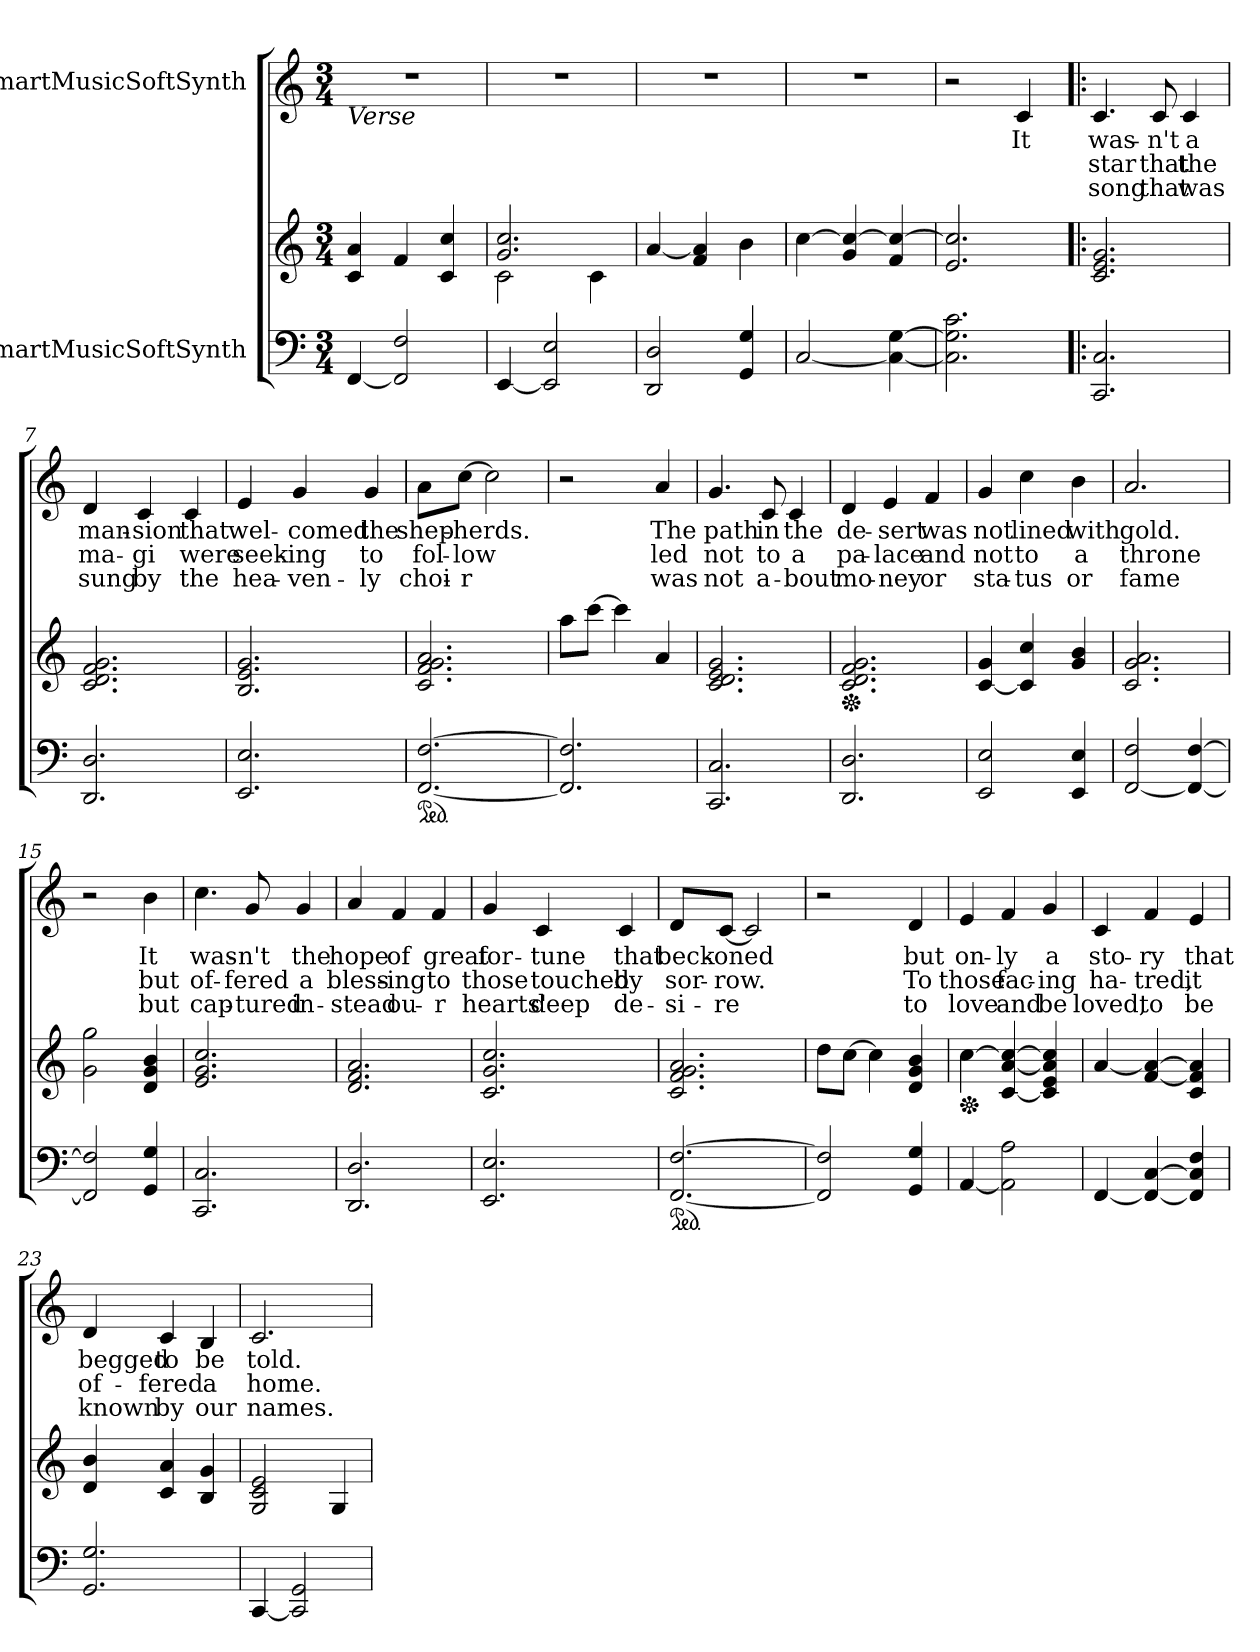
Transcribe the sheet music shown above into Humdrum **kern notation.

**kern	**kern	**kern	**text	**text	**text
*part2	*part2	*part1	*part1	*part1	*part1
*staff3	*staff2	*staff1	*staff1	*staff1	*staff1
*I"SmartMusicSoftSynth	*	*I"SmartMusicSoftSynth	*	*	*
*clefF4	*clefG2	*clefG2	*	*	*
*k[]	*k[]	*k[]	*	*	*
*M3/4	*M3/4	*M3/4	*	*	*
=1	=1	=1	=1	=1	=1
!	!	!LO:TX:b:i:t=Verse	!	!	!
[4FF/	4c/ 4a/	2.r	.	.	.
2FF/] 2F/	4f/	.	.	.	.
.	4c/ 4cc/	.	.	.	.
=2	=2	=2	=2	=2	=2
*	*^	*	*	*	*
[4EE/	2.g/ 2.cc/	2c\	2.r	.	.	.
2EE/] 2E/	.	.	.	.	.	.
.	.	4c\	.	.	.	.
*	*v	*v	*	*	*	*
=3	=3	=3	=3	=3	=3
2DD/ 2D/	[4a/	2.r	.	.	.
.	4f/ 4a/]	.	.	.	.
4GG/ 4G/	4b\	.	.	.	.
=4	=4	=4	=4	=4	=4
[2C/	[4cc\	2.r	.	.	.
.	4g/ 4cc/_	.	.	.	.
4C\_ [4G\	4f/ 4cc/_	.	.	.	.
=5	=5	=5	=5	=5	=5
2.C\] 2.G\] 2.c\	2.e/ 2.cc/]	2r	.	.	.
!	!	!	!LO:LY:b	!	!
.	.	4c/	It	.	.
=6!|:	=6!|:	=6!|:	=6!|:	=6!|:	=6!|:
!	!	!	!LO:LY:b	!LO:LY:b	!LO:LY:b
2.CC/ 2.C/	2.c/ 2.e/ 2.g/	4.c/	was-	star	song
!	!	!	!LO:LY:b	!LO:LY:b	!LO:LY:b
.	.	8c/	-n't	that	that
!	!	!	!LO:LY:b	!LO:LY:b	!LO:LY:b
.	.	4c/	a	the	was
=7	=7	=7	=7	=7	=7
!	!	!	!LO:LY:b	!LO:LY:b	!LO:LY:b
2.DD/ 2.D/	2.c/ 2.d/ 2.f/ 2.g/	4d/	man-	ma-	sung
!	!	!	!LO:LY:b	!LO:LY:b	!LO:LY:b
.	.	4c/	-sion	-gi	by
!	!	!	!LO:LY:b	!LO:LY:b	!LO:LY:b
.	.	4c/	that	were	the
!!LO:LB:g=z
=8	=8	=8	=8	=8	=8
!	!	!	!LO:LY:b	!LO:LY:b	!LO:LY:b
2.EE/ 2.E/	2.B/ 2.e/ 2.g/	4e/	wel-	seek-	hea-
!	!	!	!LO:LY:b	!LO:LY:b	!LO:LY:b
.	.	4g/	-comed	-ing	-ven-
!	!	!	!LO:LY:b	!LO:LY:b	!LO:LY:b
.	.	4g/	the	to	-ly
!!LO:LB:g=z
=9	=9	=9	=9	=9	=9
*ped	*	*	*	*	*
!	!	!	!LO:LY:b	!LO:LY:b	!LO:LY:b
[2.FF/ [2.F/	2.c/ 2.f/ 2.g/ 2.a/	8a\L	shep-	fol-	choi-
!	!	!	!LO:LY:b	!LO:LY:b	!LO:LY:b
.	.	[8cc\J	-herds.	-low	-r
.	.	2cc\]	.	.	.
=10	=10	=10	=10	=10	=10
2.FF/] 2.F/]	8aa\L	2r	.	.	.
.	[8ccc\J	.	.	.	.
.	4ccc\]	.	.	.	.
!	!	!	!LO:LY:b	!LO:LY:b	!LO:LY:b
.	4a/	4a/	The	led	was
=11	=11	=11	=11	=11	=11
!	!	!	!LO:LY:b	!LO:LY:b	!LO:LY:b
2.CC/ 2.C/	2.c/ 2.d/ 2.e/ 2.g/	4.g/	path	not	not
!	!	!	!LO:LY:b	!LO:LY:b	!LO:LY:b
.	.	8c/	in	to	a-
!	!	!	!LO:LY:b	!LO:LY:b	!LO:LY:b
.	.	4c/	the	a	-bout
=12	=12	=12	=12	=12	=12
*	*Xped	*	*	*	*
!	!	!	!LO:LY:b	!LO:LY:b	!LO:LY:b
2.DD/ 2.D/	2.c/ 2.d/ 2.f/ 2.g/	4d/	de-	pa-	mo-
!	!	!	!LO:LY:b	!LO:LY:b	!LO:LY:b
.	.	4e/	-sert	-lace	-ney
!	!	!	!LO:LY:b	!LO:LY:b	!LO:LY:b
.	.	4f/	was	and	or
=13	=13	=13	=13	=13	=13
!	!	!	!LO:LY:b	!LO:LY:b	!LO:LY:b
2EE/ 2E/	[4c/ 4g/	4g/	not	not	sta-
!	!	!	!LO:LY:b	!LO:LY:b	!LO:LY:b
.	4c/] 4cc/	4cc\	lined	to	-tus
!	!	!	!LO:LY:b	!LO:LY:b	!LO:LY:b
4EE/ 4E/	4g/ 4b/	4b\	with	a	or
!!LO:LB:g=z
=14	=14	=14	=14	=14	=14
!	!	!	!LO:LY:b	!LO:LY:b	!LO:LY:b
[2FF/ 2F/	2.c/ 2.g/ 2.a/	2.a/	gold.	throne	fame
4FF/_ [4F/	.	.	.	.	.
=15	=15	=15	=15	=15	=15
2FF/] 2F/]	2g\ 2gg\	2r	.	.	.
!	!	!	!LO:LY:b	!LO:LY:b	!LO:LY:b
4GG/ 4G/	4d/ 4g/ 4b/	4b\	It	but	but
=16	=16	=16	=16	=16	=16
!	!	!	!LO:LY:b	!LO:LY:b	!LO:LY:b
2.CC/ 2.C/	2.e/ 2.g/ 2.cc/	4.cc\	was-	of-	cap-
!	!	!	!LO:LY:b	!LO:LY:b	!LO:LY:b
.	.	8g/	-n't	-fered	-tured
!	!	!	!LO:LY:b	!LO:LY:b	!LO:LY:b
.	.	4g/	the	a	in-
=17	=17	=17	=17	=17	=17
!	!	!	!LO:LY:b	!LO:LY:b	!LO:LY:b
2.DD/ 2.D/	2.d/ 2.f/ 2.a/	4a/	hope	bless-	-stead
!	!	!	!LO:LY:b	!LO:LY:b	!LO:LY:b
.	.	4f/	of	-ing	ou-
!	!	!	!LO:LY:b	!LO:LY:b	!LO:LY:b
.	.	4f/	great	to	-r
!!LO:LB:g=z
=18	=18	=18	=18	=18	=18
!	!	!	!LO:LY:b	!LO:LY:b	!LO:LY:b
2.EE/ 2.E/	2.c/ 2.g/ 2.cc/	4g/	for-	those	hearts'
!	!	!	!LO:LY:b	!LO:LY:b	!LO:LY:b
.	.	4c/	-tune	touched	deep
!	!	!	!LO:LY:b	!LO:LY:b	!LO:LY:b
.	.	4c/	that	by	de-
=19	=19	=19	=19	=19	=19
*ped	*	*	*	*	*
!	!	!	!LO:LY:b	!LO:LY:b	!LO:LY:b
[2.FF/ [2.F/	2.c/ 2.f/ 2.g/ 2.a/	8d/L	beck-	sor-	-si-
!	!	!	!LO:LY:b	!LO:LY:b	!LO:LY:b
.	.	[8c/J	-oned	-row.	-re
.	.	2c/]	.	.	.
=20	=20	=20	=20	=20	=20
2FF/] 2F/]	8dd\L	2r	.	.	.
.	[8cc\J	.	.	.	.
.	4cc\]	.	.	.	.
!	!	!	!LO:LY:b	!LO:LY:b	!LO:LY:b
4GG/ 4G/	4d/ 4g/ 4b/	4d/	but	To	to
=21	=21	=21	=21	=21	=21
*	*Xped	*	*	*	*
!	!	!	!LO:LY:b	!LO:LY:b	!LO:LY:b
[4AA/	[4cc\	4e/	on-	those	love
!	!	!	!LO:LY:b	!LO:LY:b	!LO:LY:b
2AA\] 2A\	[4c/ [4a/ 4cc/_	4f/	-ly	fac-	and
!	!	!	!LO:LY:b	!LO:LY:b	!LO:LY:b
.	4c/] 4e/ 4a/] 4cc/]	4g/	a	-ing	be
=22	=22	=22	=22	=22	=22
!	!	!	!LO:LY:b	!LO:LY:b	!LO:LY:b
[4FF/	[4a/	4c/	sto-	ha-	loved,
!	!	!	!LO:LY:b	!LO:LY:b	!LO:LY:b
4FF/_ [4C/	[4f/ 4a/_	4f/	-ry	-tred,	to
!	!	!	!LO:LY:b	!LO:LY:b	!LO:LY:b
4FF/] 4C/] 4F/	4c/ 4f/] 4a/]	4e/	that	it	be
!!LO:LB:g=z
=23	=23	=23	=23	=23	=23
!	!	!	!LO:LY:b	!LO:LY:b	!LO:LY:b
2.GG/ 2.G/	4d/ 4b/	4d/	begged	of-	known
!	!	!	!LO:LY:b	!LO:LY:b	!LO:LY:b
.	4c/ 4a/	4c/	to	-fered	by
!	!	!	!LO:LY:b	!LO:LY:b	!LO:LY:b
.	4B/ 4g/	4B/	be	a	our
=24	=24	=24	=24	=24	=24
!	!	!	!LO:LY:b	!LO:LY:b	!LO:LY:b
[4CC/	2G/ 2c/ 2e/	2.c/	told.	home.	names.
2CC/] 2GG/	.	.	.	.	.
.	4G/	.	.	.	.
=	=	=	=	=	=
*-	*-	*-	*-	*-	*-
